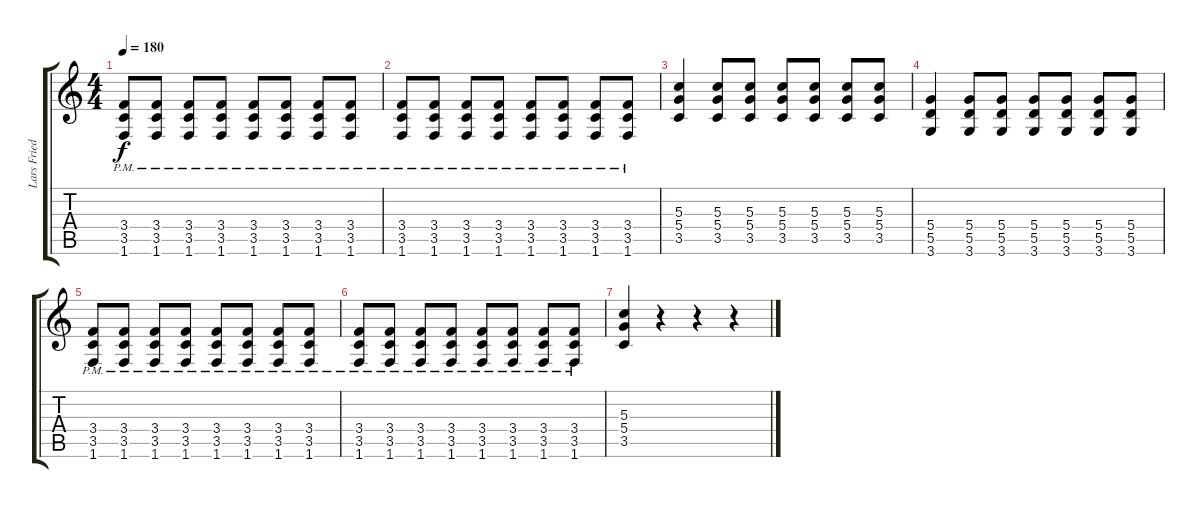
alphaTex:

\track ("Lars Friedriksen" "Lars Fried") {instrument distortionguitar}
\staff {score tabs}
\tuning (E4 B3 G3 D3 A2 E2) {hide}
\ts (4 4)
\tempo 180
\clef g2
\ks c
(3.4{pm} 3.5{pm} 1.6{pm}).8{dy f} (3.4{pm} 3.5{pm} 1.6{pm}).8 (3.4{pm} 3.5{pm} 1.6{pm}).8 (3.4{pm} 3.5{pm} 1.6{pm}).8 (3.4{pm} 3.5{pm} 1.6{pm}).8 (3.4 3.5{pm} 1.6{pm}).8 (3.4{pm} 3.5{pm} 1.6{pm}).8 (3.4{pm} 3.5{pm} 1.6{pm}).8 |
(3.4{pm} 3.5{pm} 1.6{pm}).8 (3.4{pm} 3.5{pm} 1.6{pm}).8 (3.4{pm} 3.5{pm} 1.6{pm}).8 (3.4{pm} 3.5{pm} 1.6{pm}).8 (3.4{pm} 3.5{pm} 1.6{pm}).8 (3.4 3.5{pm} 1.6{pm}).8 (3.4{pm} 3.5{pm} 1.6{pm}).8 (3.4{pm} 3.5{pm} 1.6{pm}).8 |
(5.3 5.4 3.5).4 (5.3 5.4 3.5).8 (5.3 5.4 3.5).8 (5.3 5.4 3.5).8 (5.3 5.4 3.5).8 (5.3 5.4 3.5).8 (5.3 5.4 3.5).8 |
(5.4 5.5 3.6).4 (5.4 5.5 3.6).8 (5.4 5.5 3.6).8 (5.4 5.5 3.6).8 (5.4 5.5 3.6).8 (5.4 5.5 3.6).8 (5.4 5.5 3.6).8 |
(3.4{pm} 3.5{pm} 1.6{pm}).8 (3.4{pm} 3.5{pm} 1.6{pm}).8 (3.4{pm} 3.5{pm} 1.6{pm}).8 (3.4{pm} 3.5{pm} 1.6{pm}).8 (3.4{pm} 3.5{pm} 1.6{pm}).8 (3.4 3.5{pm} 1.6{pm}).8 (3.4{pm} 3.5{pm} 1.6{pm}).8 (3.4{pm} 3.5{pm} 1.6{pm}).8 |
(3.4{pm} 3.5{pm} 1.6{pm}).8 (3.4{pm} 3.5{pm} 1.6{pm}).8 (3.4{pm} 3.5{pm} 1.6{pm}).8 (3.4{pm} 3.5{pm} 1.6{pm}).8 (3.4{pm} 3.5{pm} 1.6{pm}).8 (3.4 3.5{pm} 1.6{pm}).8 (3.4{pm} 3.5{pm} 1.6{pm}).8 (3.4{pm} 3.5{pm} 1.6{pm}).8 |
(5.3 5.4 3.5).4 r.4 r.4 r.4
